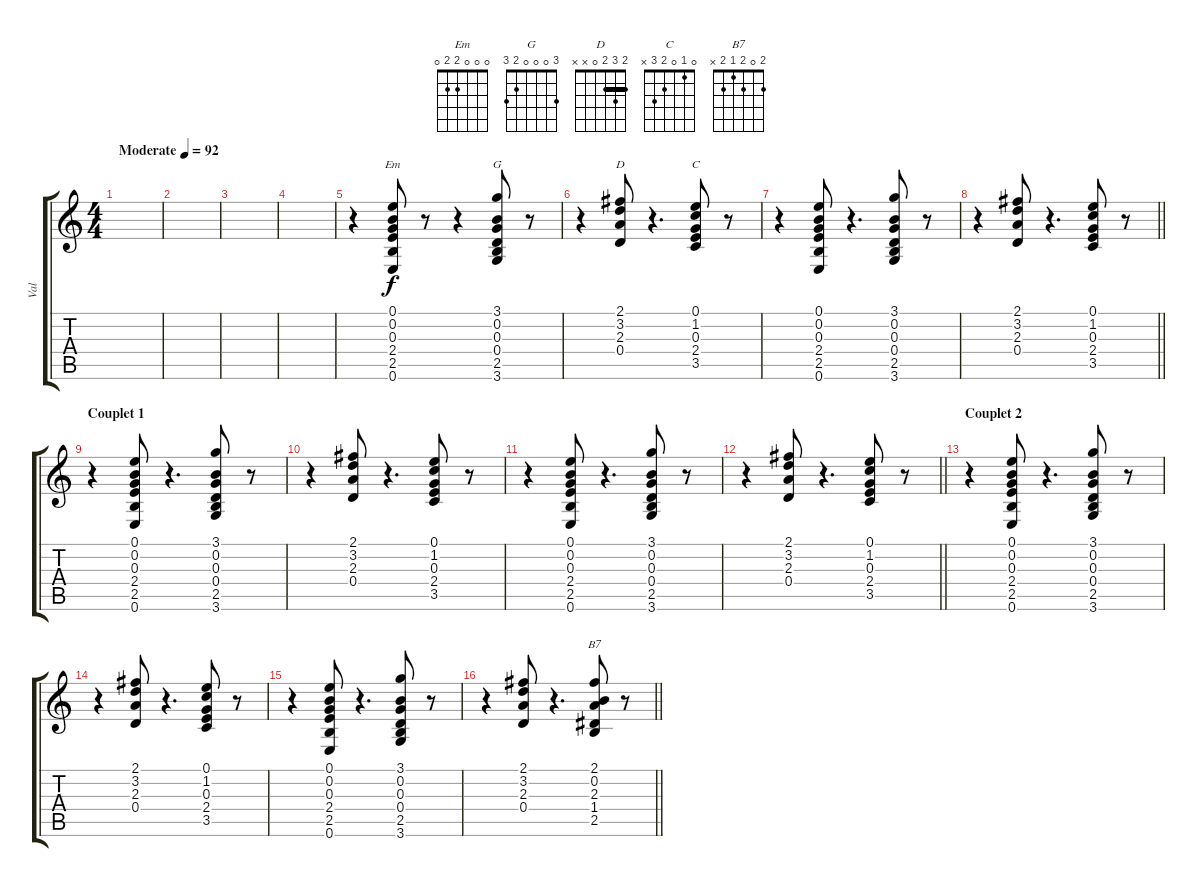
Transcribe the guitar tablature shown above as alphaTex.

\track ("Val" "Val") {instrument acousticguitarsteel}
\staff {score tabs}
\tuning (E4 B3 G3 D3 A2 E2) {hide}
\chord ("Em" 0 0 0 2 2 0)
\chord ("G" 3 0 0 0 2 3)
\chord ("D" 2 3 2 0 x x) {barre 2}
\chord ("C" 0 1 0 2 3 x)
\chord ("B7" 2 0 2 1 2 x)
\ts (4 4)
\tempo (92 "Moderate")
\clef g2
\ks c
|
|
|
|
r.4 (0.1 0.2 0.3 2.4 2.5 0.6).8{ch "Em"} r.8 r.4 (3.1 0.2 0.3 0.4 2.5 3.6).8{ch "G"} r.8 |
r.4 (2.1 3.2 2.3 0.4).8{ch "D"} r.4{d} (0.1 1.2 0.3 2.4 3.5).8{ch "C"} r.8 |
r.4 (0.1 0.2 0.3 2.4 2.5 0.6).8 r.4{d} (3.1 0.2 0.3 0.4 2.5 3.6).8 r.8 |
\barLineRight lightlight
r.4 (2.1 3.2 2.3 0.4).8 r.4{d} (0.1 1.2 0.3 2.4 3.5).8 r.8 |
\section ("" "Couplet 1")
r.4 (0.1 0.2 0.3 2.4 2.5 0.6).8 r.4{d} (3.1 0.2 0.3 0.4 2.5 3.6).8 r.8 |
r.4 (2.1 3.2 2.3 0.4).8 r.4{d} (0.1 1.2 0.3 2.4 3.5).8 r.8 |
r.4 (0.1 0.2 0.3 2.4 2.5 0.6).8 r.4{d} (3.1 0.2 0.3 0.4 2.5 3.6).8 r.8 |
\barLineRight lightlight
r.4 (2.1 3.2 2.3 0.4).8 r.4{d} (0.1 1.2 0.3 2.4 3.5).8 r.8 |
\section ("" "Couplet 2")
r.4 (0.1 0.2 0.3 2.4 2.5 0.6).8 r.4{d} (3.1 0.2 0.3 0.4 2.5 3.6).8 r.8 |
r.4 (2.1 3.2 2.3 0.4).8 r.4{d} (0.1 1.2 0.3 2.4 3.5).8 r.8 |
r.4 (0.1 0.2 0.3 2.4 2.5 0.6).8 r.4{d} (3.1 0.2 0.3 0.4 2.5 3.6).8 r.8 |
\barLineRight lightlight
r.4 (2.1 3.2 2.3 0.4).8 r.4{d} (2.1 0.2 2.3 1.4 2.5).8{ch "B7"} r.8
